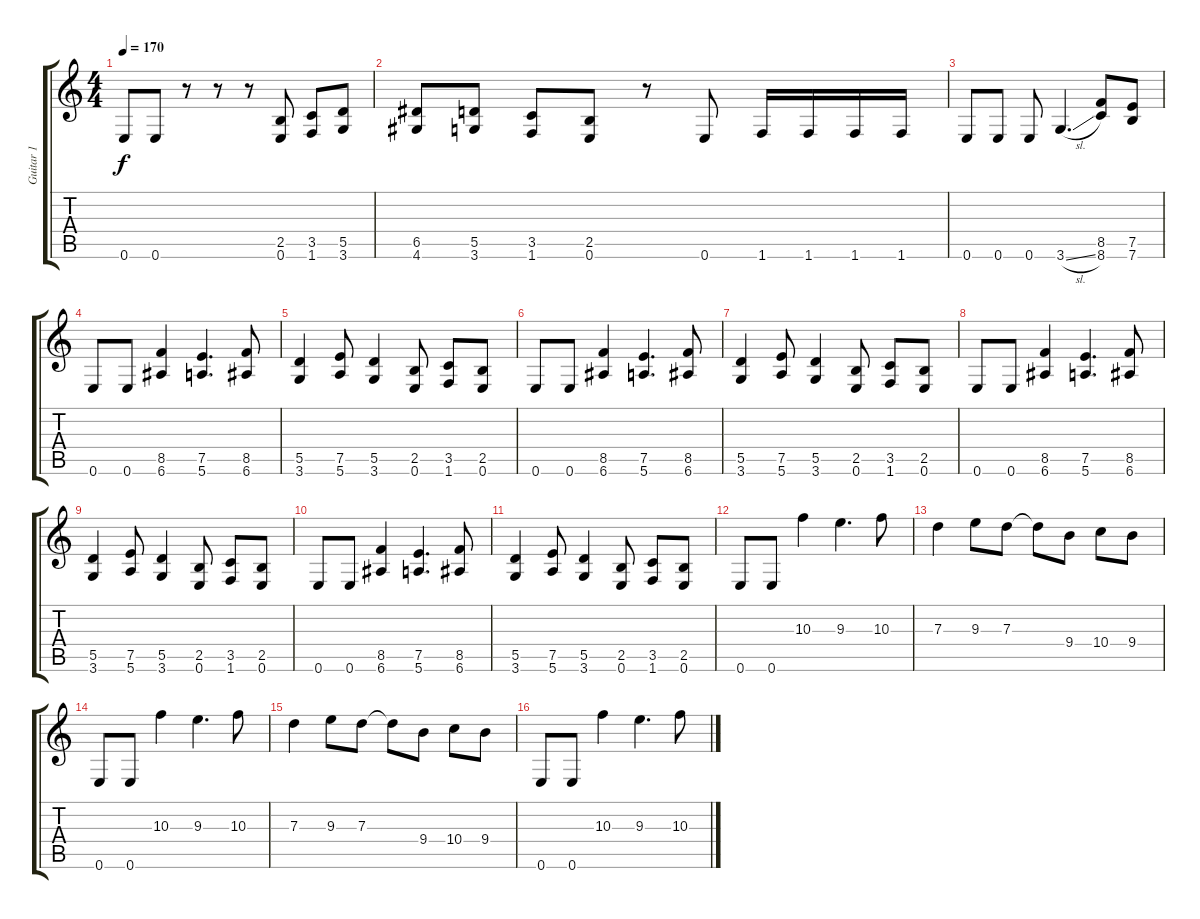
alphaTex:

\track ("Guitar 1" "Guitar 1") {instrument distortionguitar}
\staff {score tabs}
\tuning (E4 B3 G3 D3 A2 E2) {hide}
\ts (4 4)
\tempo 170
\clef g2
\ks c
0.6.8{dy f} 0.6.8 r.8 r.8 r.8 (2.5 0.6).8 (3.5 1.6).8 (5.5 3.6).8 |
(6.5 4.6).8 (5.5 3.6).8 (3.5 1.6).8 (2.5 0.6).8 r.8 0.6.8 1.6.16 1.6.16 1.6.16 1.6.16 |
0.6.8 0.6.8 0.6.8 3.6{sl}.4{d} (8.5 8.6).8 (7.5 7.6).8 |
0.6.8 0.6.8 (8.5 6.6).4 (7.5 5.6).4{d} (8.5 6.6).8 |
(5.5 3.6).4 (7.5 5.6).8 (5.5 3.6).4 (2.5 0.6).8 (3.5 1.6).8 (2.5 0.6).8 |
0.6.8 0.6.8 (8.5 6.6).4 (7.5 5.6).4{d} (8.5 6.6).8 |
(5.5 3.6).4 (7.5 5.6).8 (5.5 3.6).4 (2.5 0.6).8 (3.5 1.6).8 (2.5 0.6).8 |
0.6.8 0.6.8 (8.5 6.6).4 (7.5 5.6).4{d} (8.5 6.6).8 |
(5.5 3.6).4 (7.5 5.6).8 (5.5 3.6).4 (2.5 0.6).8 (3.5 1.6).8 (2.5 0.6).8 |
0.6.8 0.6.8 (8.5 6.6).4 (7.5 5.6).4{d} (8.5 6.6).8 |
(5.5 3.6).4 (7.5 5.6).8 (5.5 3.6).4 (2.5 0.6).8 (3.5 1.6).8 (2.5 0.6).8 |
0.6.8 0.6.8 10.3.4 9.3.4{d} 10.3.8 |
7.3.4 9.3.8 7.3.8 7.3{t}.8 9.4.8 10.4.8 9.4.8 |
0.6.8 0.6.8 10.3.4 9.3.4{d} 10.3.8 |
7.3.4 9.3.8 7.3.8 7.3{t}.8 9.4.8 10.4.8 9.4.8 |
0.6.8 0.6.8 10.3.4 9.3.4{d} 10.3.8
